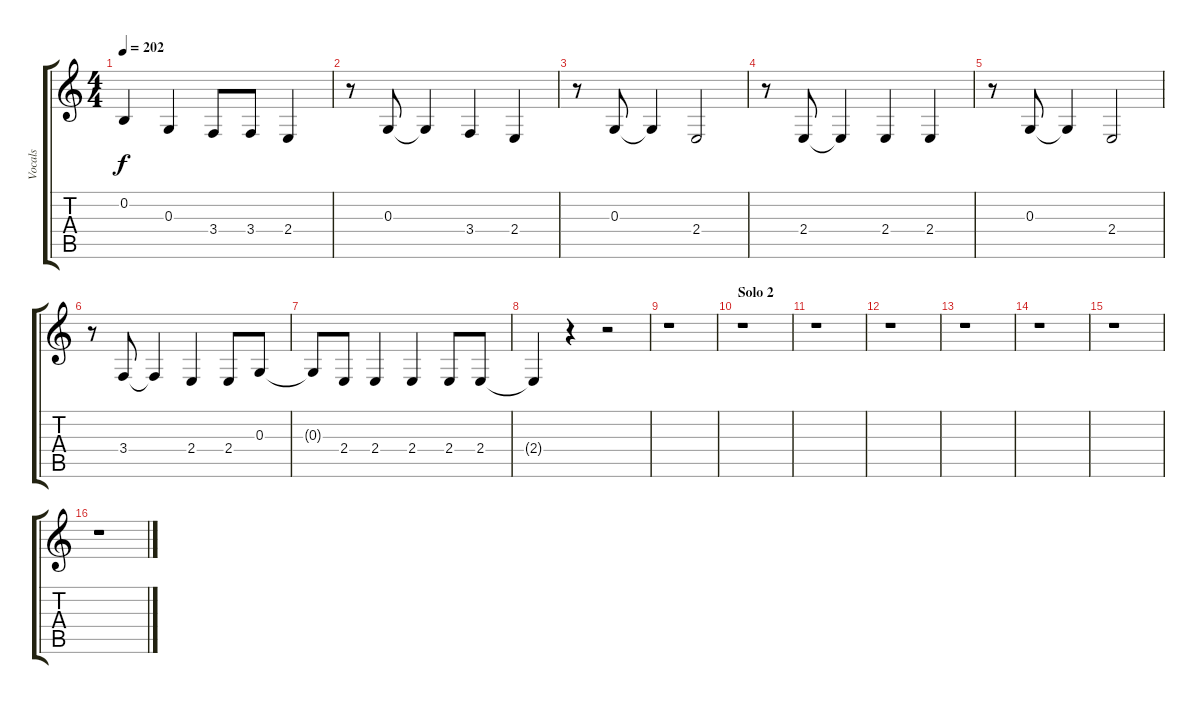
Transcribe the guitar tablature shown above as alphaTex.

\track ("Vocals" "Vocals") {instrument englishhorn}
\staff {score tabs}
\tuning (E4 B3 G3 D3 A2 E2) {hide}
\ts (4 4)
\tempo 202
\clef g2
\ks c
0.2.4{dy f} 0.3.4 3.4.8 3.4.8 2.4.4 |
r.8 0.3.8 0.3{t}.4 3.4.4 2.4.4 |
r.8 0.3.8 0.3{t}.4 2.4.2 |
r.8 2.4.8 2.4{t}.4 2.4.4 2.4.4 |
r.8 0.3.8 0.3{t}.4 2.4.2 |
r.8 3.4.8 3.4{t}.4 2.4.4 2.4.8 0.3.8 |
0.3{t}.8 2.4.8 2.4.4 2.4.4 2.4.8 2.4.8 |
2.4{t}.4 r.4 r.2 |
r.1 |
\section ("" "Solo 2")
r.1 |
r.1 |
r.1 |
r.1 |
r.1 |
r.1 |
r.1
